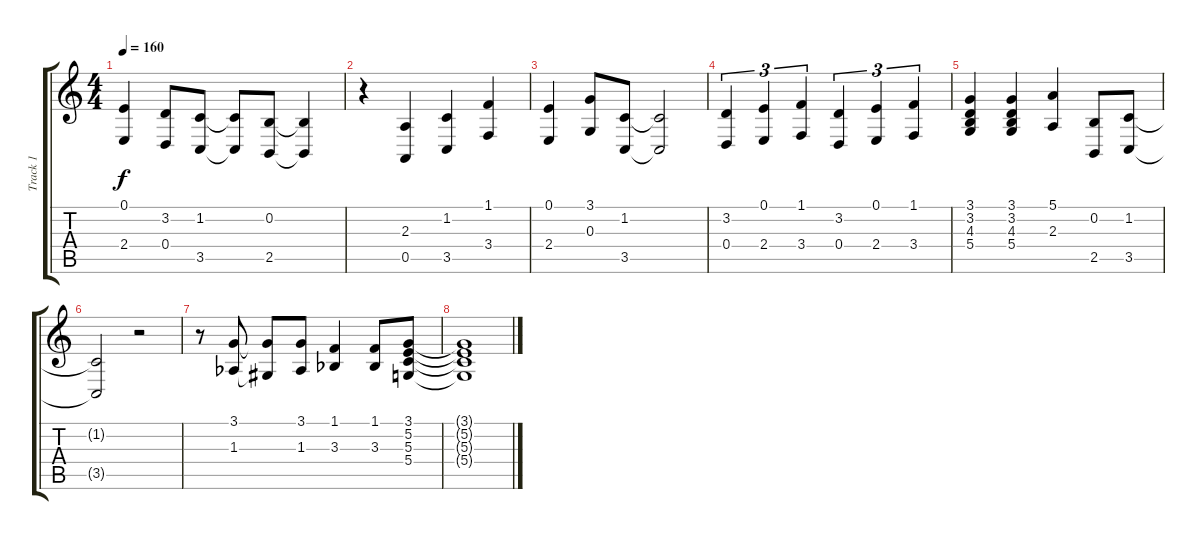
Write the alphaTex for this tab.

\track ("Track 1" "Track 1") {instrument acousticgrandpiano}
\staff {score tabs}
\tuning (E4 B3 G3 D3 A2 E2) {hide}
\ts (4 4)
\tempo 160
\clef g2
\ks aminor
(0.1 2.4).4{dy f} (3.2 0.4).8 (1.2 3.5).8 (1.2{t} 3.5{t}).8 (0.2 2.5).8 (0.2{t} 2.5{t}).4 |
r.4 (2.3 0.5).4 (1.2 3.5).4 (1.1 3.4).4 |
(0.1 2.4).4 (3.1 0.3).8 (1.2 3.5).8 (1.2{t} 3.5{t}).2 |
(3.2 0.4).4{tu (3 2)} (0.1 2.4).4{tu (3 2)} (1.1 3.4).4{tu (3 2)} (3.2 0.4).4{tu (3 2)} (0.1 2.4).4{tu (3 2)} (1.1 3.4).4{tu (3 2)} |
(3.1 3.2 4.3 5.4).4 (3.1 3.2 4.3 5.4).4 (5.1 2.3).4 (0.2 2.5).8 (1.2 3.5).8 |
(1.2{t} 3.5{t}).2 r.2 |
r.8 (3.1 1.3{acc b}).8 (3.1{t} 1.3{t}).8 (3.1 1.3{acc b}).8 (1.1 3.3{acc b}).4 (1.1 3.3{acc b}).8 (3.1 5.2 5.3 5.4).8 |
(3.1{t} 5.2{t} 5.3{t} 5.4{t}).1
